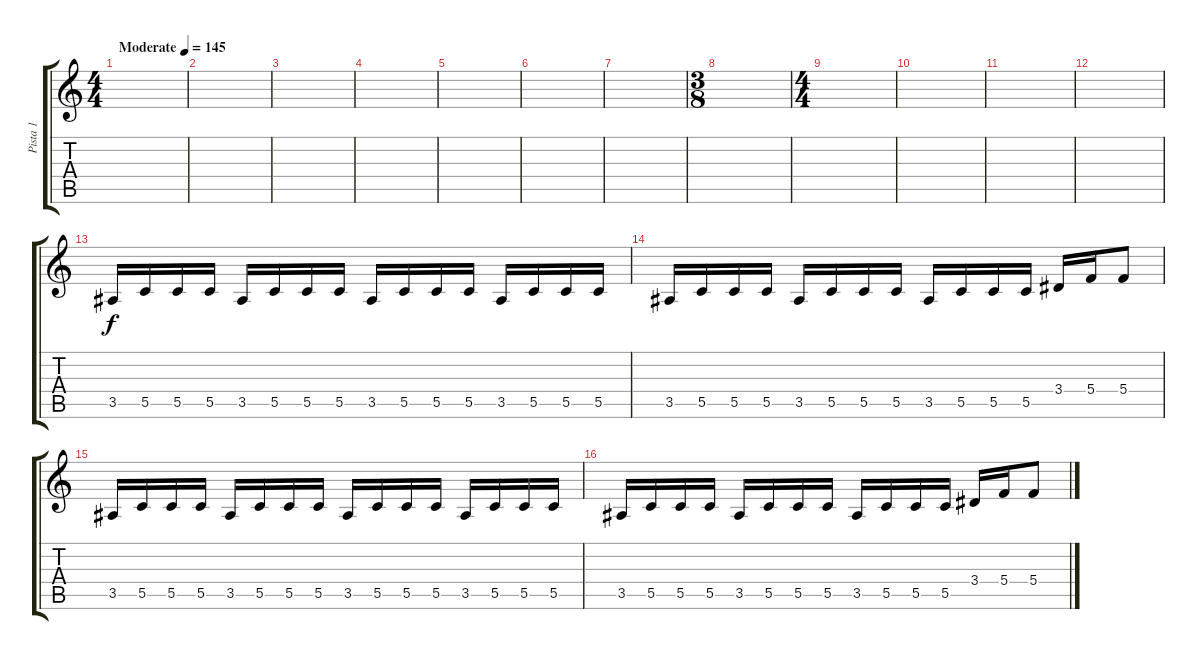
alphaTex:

\track ("Pista 1" "Pista 1") {instrument distortionguitar}
\staff {score tabs}
\tuning (D4 A3 F3 C3 G2 C2) {hide}
\ts (4 4)
\tempo (145 "Moderate")
\clef g2
\ks c
|
|
|
|
|
|
|
\ts (3 8)
|
\ts (4 4)
|
|
|
|
3.5.16 5.5.16 5.5.16 5.5.16 3.5.16 5.5.16 5.5.16 5.5.16 3.5.16 5.5.16 5.5.16 5.5.16 3.5.16 5.5.16 5.5.16 5.5.16 |
3.5.16 5.5.16 5.5.16 5.5.16 3.5.16 5.5.16 5.5.16 5.5.16 3.5.16 5.5.16 5.5.16 5.5.16 3.4.16 5.4.16 5.4.8 |
3.5.16 5.5.16 5.5.16 5.5.16 3.5.16 5.5.16 5.5.16 5.5.16 3.5.16 5.5.16 5.5.16 5.5.16 3.5.16 5.5.16 5.5.16 5.5.16 |
3.5.16 5.5.16 5.5.16 5.5.16 3.5.16 5.5.16 5.5.16 5.5.16 3.5.16 5.5.16 5.5.16 5.5.16 3.4.16 5.4.16 5.4.8
